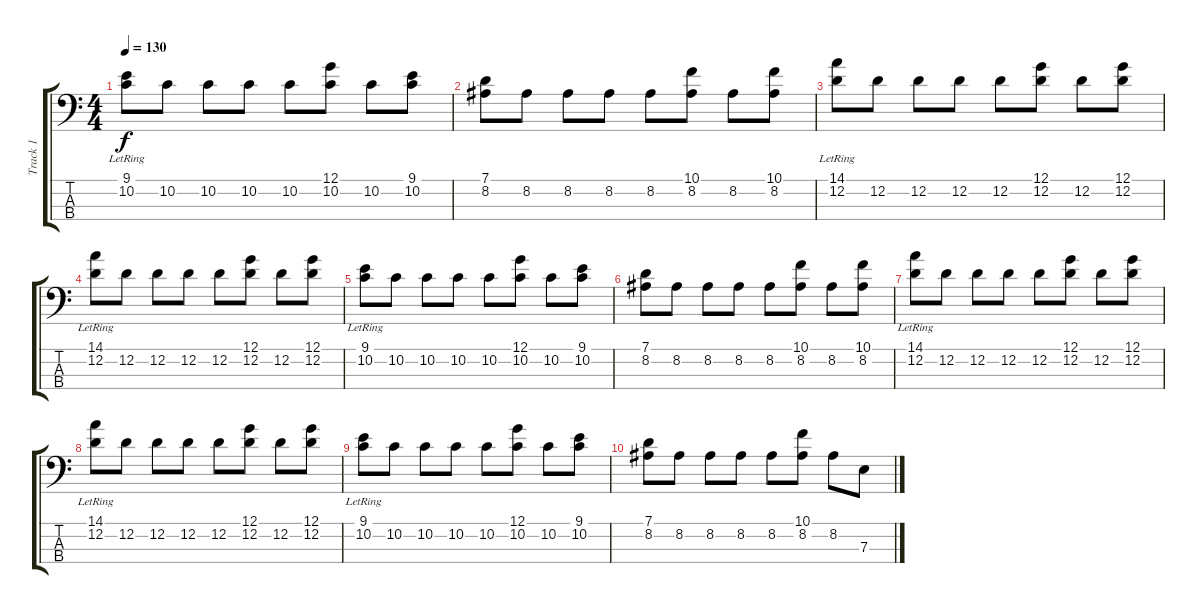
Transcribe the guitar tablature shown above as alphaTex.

\track ("Track 1" "Track 1") {instrument electricbassfinger}
\staff {score tabs}
\tuning (G2 D2 A1 E1) {hide}
\ts (4 4)
\tempo 130
\clef f4
\ks c
(9.1{lr} 10.2{lr}).8{dy f} 10.2.8 10.2.8 10.2.8 10.2.8 (12.1 10.2).8 10.2.8 (9.1 10.2).8 |
(7.1 8.2).8 8.2.8 8.2.8 8.2.8 8.2.8 (10.1 8.2).8 8.2.8 (10.1 8.2).8 |
(14.1{lr} 12.2{lr}).8 12.2.8 12.2.8 12.2.8 12.2.8 (12.1 12.2).8 12.2.8 (12.1 12.2).8 |
(14.1{lr} 12.2{lr}).8 12.2.8 12.2.8 12.2.8 12.2.8 (12.1 12.2).8 12.2.8 (12.1 12.2).8 |
(9.1{lr} 10.2{lr}).8 10.2.8 10.2.8 10.2.8 10.2.8 (12.1 10.2).8 10.2.8 (9.1 10.2).8 |
(7.1 8.2).8 8.2.8 8.2.8 8.2.8 8.2.8 (10.1 8.2).8 8.2.8 (10.1 8.2).8 |
(14.1{lr} 12.2{lr}).8 12.2.8 12.2.8 12.2.8 12.2.8 (12.1 12.2).8 12.2.8 (12.1 12.2).8 |
(14.1{lr} 12.2{lr}).8 12.2.8 12.2.8 12.2.8 12.2.8 (12.1 12.2).8 12.2.8 (12.1 12.2).8 |
(9.1{lr} 10.2{lr}).8 10.2.8 10.2.8 10.2.8 10.2.8 (12.1 10.2).8 10.2.8 (9.1 10.2).8 |
(7.1 8.2).8 8.2.8 8.2.8 8.2.8 8.2.8 (10.1 8.2).8 8.2.8 7.3.8
